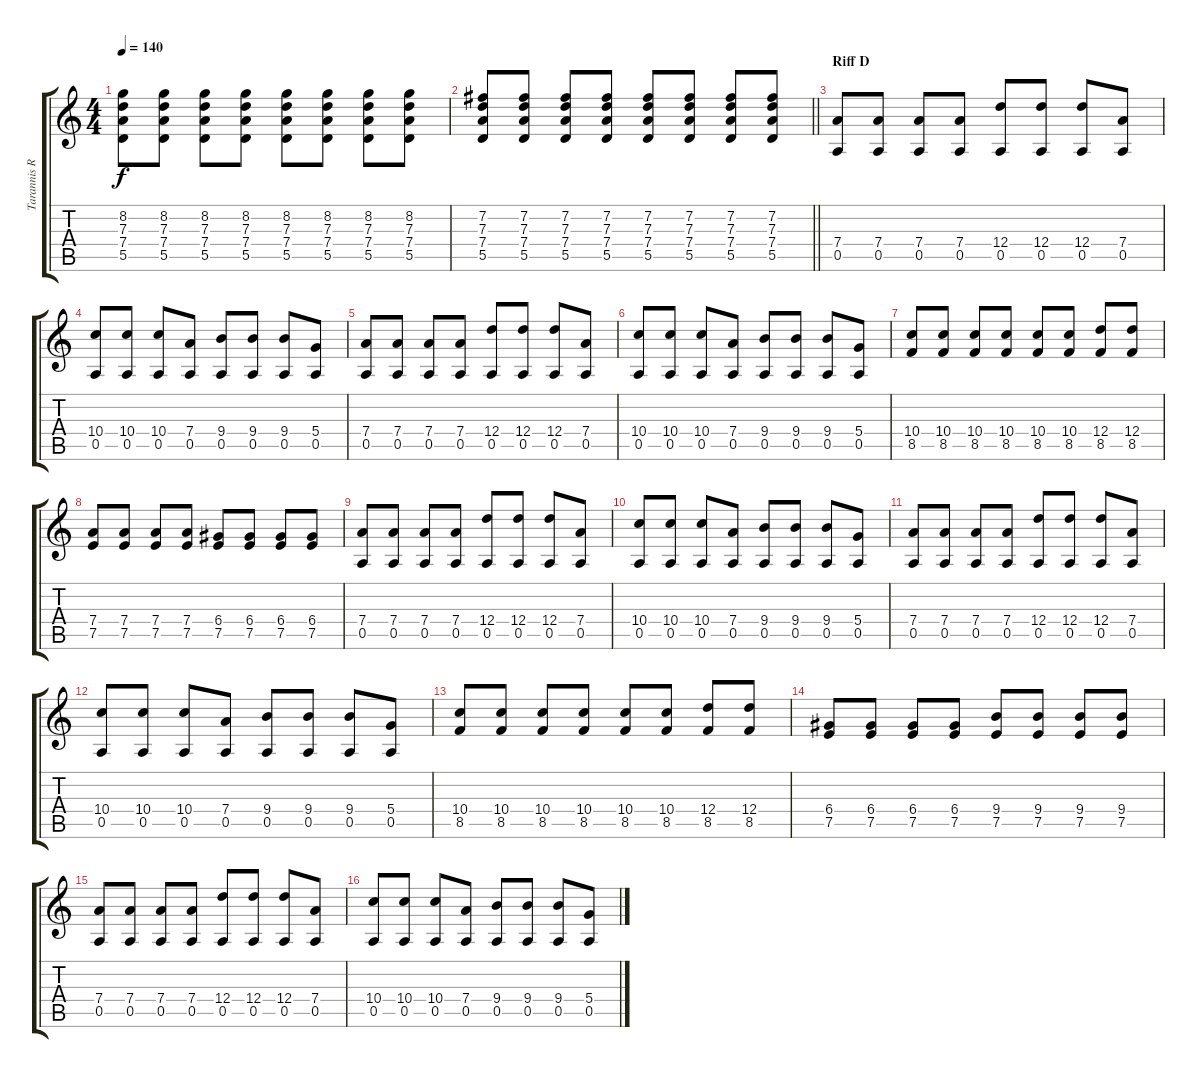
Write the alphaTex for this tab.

\track ("Tarannis Rythm Guitar 2" "Tarannis R") {instrument overdrivenguitar}
\staff {score tabs}
\tuning (E4 B3 G3 D3 A2 E2) {hide}
\ts (4 4)
\tempo 140
\clef g2
\ks c
(8.2 7.3 7.4 5.5).8{dy f} (8.2 7.3 7.4 5.5).8 (8.2 7.3 7.4 5.5).8 (8.2 7.3 7.4 5.5).8 (8.2 7.3 7.4 5.5).8 (8.2 7.3 7.4 5.5).8 (8.2 7.3 7.4 5.5).8 (8.2 7.3 7.4 5.5).8 |
\barLineRight lightlight
(7.2 7.3 7.4 5.5).8 (7.2 7.3 7.4 5.5).8 (7.2 7.3 7.4 5.5).8 (7.2 7.3 7.4 5.5).8 (7.2 7.3 7.4 5.5).8 (7.2 7.3 7.4 5.5).8 (7.2 7.3 7.4 5.5).8 (7.2 7.3 7.4 5.5).8 |
\section ("" "Riff D")
(7.4 0.5).8 (7.4 0.5).8 (7.4 0.5).8 (7.4 0.5).8 (12.4 0.5).8 (12.4 0.5).8 (12.4 0.5).8 (7.4 0.5).8 |
(10.4 0.5).8 (10.4 0.5).8 (10.4 0.5).8 (7.4 0.5).8 (9.4 0.5).8 (9.4 0.5).8 (9.4 0.5).8 (5.4 0.5).8 |
(7.4 0.5).8 (7.4 0.5).8 (7.4 0.5).8 (7.4 0.5).8 (12.4 0.5).8 (12.4 0.5).8 (12.4 0.5).8 (7.4 0.5).8 |
(10.4 0.5).8 (10.4 0.5).8 (10.4 0.5).8 (7.4 0.5).8 (9.4 0.5).8 (9.4 0.5).8 (9.4 0.5).8 (5.4 0.5).8 |
(10.4 8.5).8 (10.4 8.5).8 (10.4 8.5).8 (10.4 8.5).8 (10.4 8.5).8 (10.4 8.5).8 (12.4 8.5).8 (12.4 8.5).8 |
(7.4 7.5).8 (7.4 7.5).8 (7.4 7.5).8 (7.4 7.5).8 (6.4 7.5).8 (6.4 7.5).8 (6.4 7.5).8 (6.4 7.5).8 |
(7.4 0.5).8 (7.4 0.5).8 (7.4 0.5).8 (7.4 0.5).8 (12.4 0.5).8 (12.4 0.5).8 (12.4 0.5).8 (7.4 0.5).8 |
(10.4 0.5).8 (10.4 0.5).8 (10.4 0.5).8 (7.4 0.5).8 (9.4 0.5).8 (9.4 0.5).8 (9.4 0.5).8 (5.4 0.5).8 |
(7.4 0.5).8 (7.4 0.5).8 (7.4 0.5).8 (7.4 0.5).8 (12.4 0.5).8 (12.4 0.5).8 (12.4 0.5).8 (7.4 0.5).8 |
(10.4 0.5).8 (10.4 0.5).8 (10.4 0.5).8 (7.4 0.5).8 (9.4 0.5).8 (9.4 0.5).8 (9.4 0.5).8 (5.4 0.5).8 |
(10.4 8.5).8 (10.4 8.5).8 (10.4 8.5).8 (10.4 8.5).8 (10.4 8.5).8 (10.4 8.5).8 (12.4 8.5).8 (12.4 8.5).8 |
(6.4 7.5).8 (6.4 7.5).8 (6.4 7.5).8 (6.4 7.5).8 (9.4 7.5).8 (9.4 7.5).8 (9.4 7.5).8 (9.4 7.5).8 |
(7.4 0.5).8 (7.4 0.5).8 (7.4 0.5).8 (7.4 0.5).8 (12.4 0.5).8 (12.4 0.5).8 (12.4 0.5).8 (7.4 0.5).8 |
(10.4 0.5).8 (10.4 0.5).8 (10.4 0.5).8 (7.4 0.5).8 (9.4 0.5).8 (9.4 0.5).8 (9.4 0.5).8 (5.4 0.5).8
